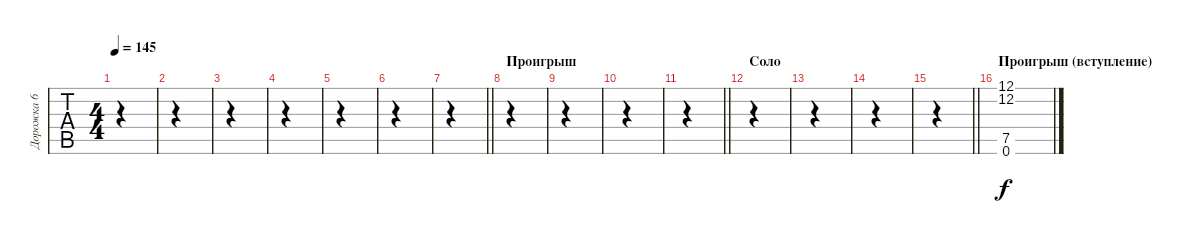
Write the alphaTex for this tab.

\track ("Дорожка 6" "Дорожка 6") {instrument lead2sawtooth}
\staff {tabs}
\tuning (D4 A3 F3 Db3 G2 D2) {hide}
\ts (4 4)
\tempo 145
\clef g2
\ks c
|
|
|
|
|
|
\barLineRight lightlight
|
\section ("" "Проигрыш")
|
|
|
\barLineRight lightlight
|
\section ("" "Соло")
|
|
|
\barLineRight lightlight
|
\section ("" "Проигрыш (вступление)")
(12.1 12.2 7.5 0.6).1{dy f}
